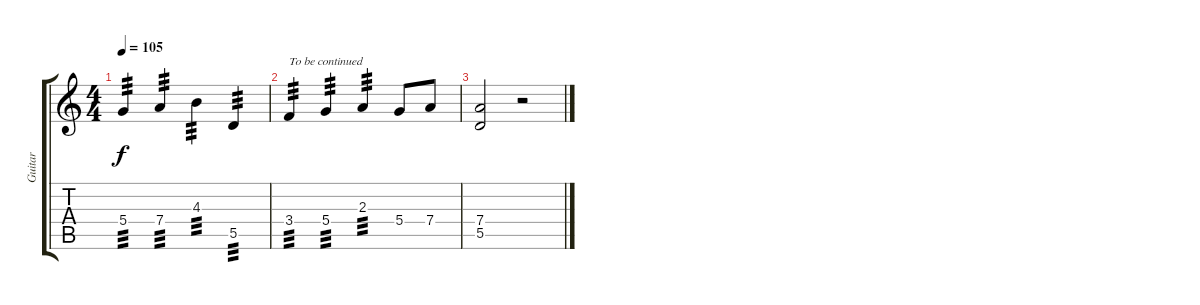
\track ("Guitar" "Guitar") {instrument distortionguitar}
\staff {score tabs}
\tuning (E4 B3 G3 D3 A2 E2) {hide}
\ts (4 4)
\tempo 105
\clef g2
\ks c
5.4.4{tp 3 dy f} 7.4.4{tp 3} 4.3.4{tp 3} 5.5.4{tp 3} |
3.4.4{txt "To be continued" tp 3} 5.4.4{tp 3} 2.3.4{tp 3} 5.4.8 7.4.8 |
(7.4 5.5).2 r.2
